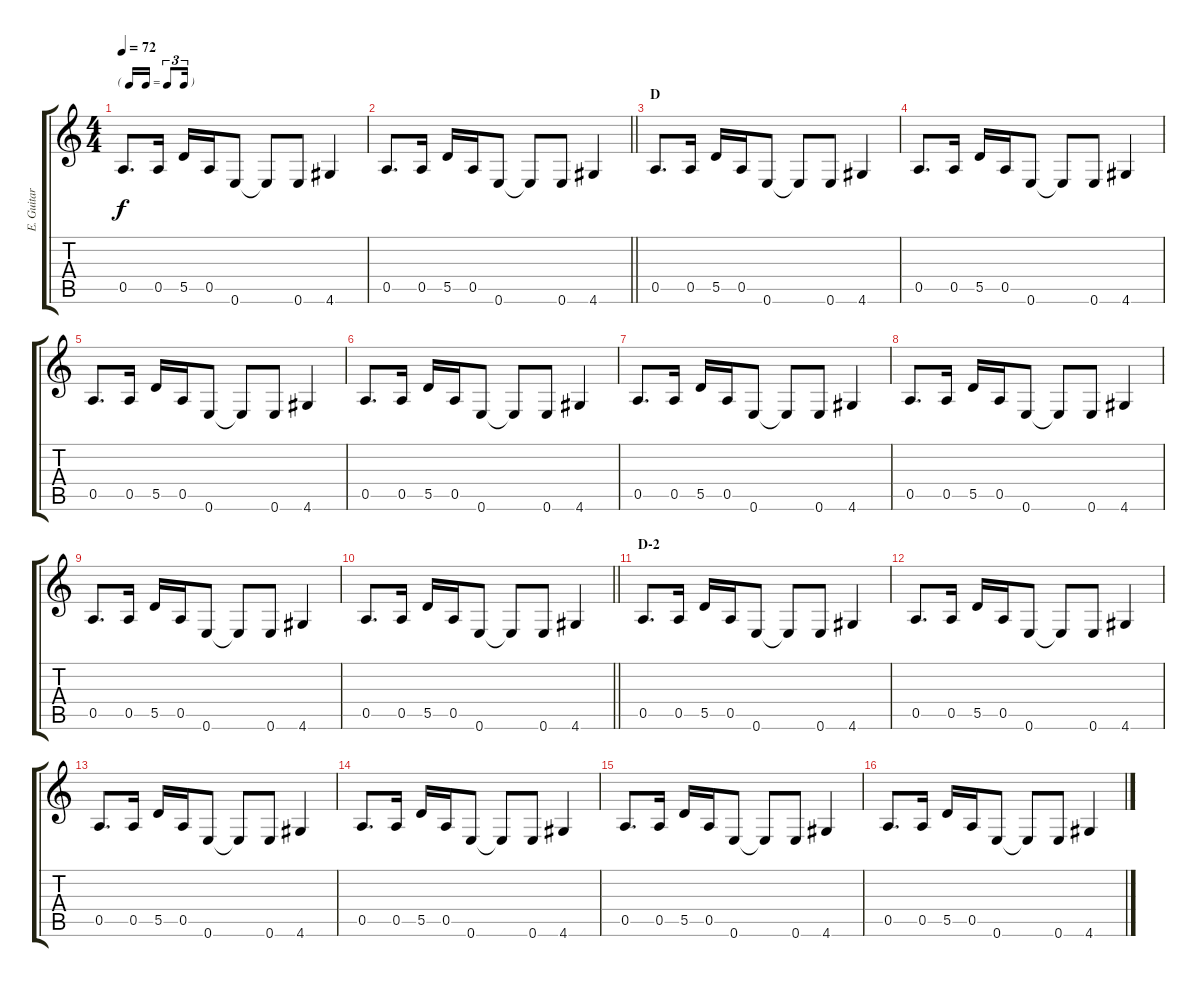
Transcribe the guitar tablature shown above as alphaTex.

\track ("E. Guitar III" "E. Guitar ") {instrument overdrivenguitar}
\staff {score tabs}
\tuning (E4 B3 G3 D3 A2 E2) {hide}
\ts (4 4)
\tf triplet16th
\tempo 72
\clef g2
\ks c
0.5.8{d dy f} 0.5.16 5.5.16 0.5.16 0.6.8 0.6{t}.8 0.6.8 4.6.4 |
\barLineRight lightlight
0.5.8{d} 0.5.16 5.5.16 0.5.16 0.6.8 0.6{t}.8 0.6.8 4.6.4 |
\section ("" "D")
0.5.8{d} 0.5.16 5.5.16 0.5.16 0.6.8 0.6{t}.8 0.6.8 4.6.4 |
0.5.8{d} 0.5.16 5.5.16 0.5.16 0.6.8 0.6{t}.8 0.6.8 4.6.4 |
0.5.8{d} 0.5.16 5.5.16 0.5.16 0.6.8 0.6{t}.8 0.6.8 4.6.4 |
0.5.8{d} 0.5.16 5.5.16 0.5.16 0.6.8 0.6{t}.8 0.6.8 4.6.4 |
0.5.8{d} 0.5.16 5.5.16 0.5.16 0.6.8 0.6{t}.8 0.6.8 4.6.4 |
0.5.8{d} 0.5.16 5.5.16 0.5.16 0.6.8 0.6{t}.8 0.6.8 4.6.4 |
0.5.8{d} 0.5.16 5.5.16 0.5.16 0.6.8 0.6{t}.8 0.6.8 4.6.4 |
\barLineRight lightlight
0.5.8{d} 0.5.16 5.5.16 0.5.16 0.6.8 0.6{t}.8 0.6.8 4.6.4 |
\section ("" "D-2")
0.5.8{d} 0.5.16 5.5.16 0.5.16 0.6.8 0.6{t}.8 0.6.8 4.6.4 |
0.5.8{d} 0.5.16 5.5.16 0.5.16 0.6.8 0.6{t}.8 0.6.8 4.6.4 |
0.5.8{d} 0.5.16 5.5.16 0.5.16 0.6.8 0.6{t}.8 0.6.8 4.6.4 |
0.5.8{d} 0.5.16 5.5.16 0.5.16 0.6.8 0.6{t}.8 0.6.8 4.6.4 |
0.5.8{d} 0.5.16 5.5.16 0.5.16 0.6.8 0.6{t}.8 0.6.8 4.6.4 |
0.5.8{d} 0.5.16 5.5.16 0.5.16 0.6.8 0.6{t}.8 0.6.8 4.6.4
